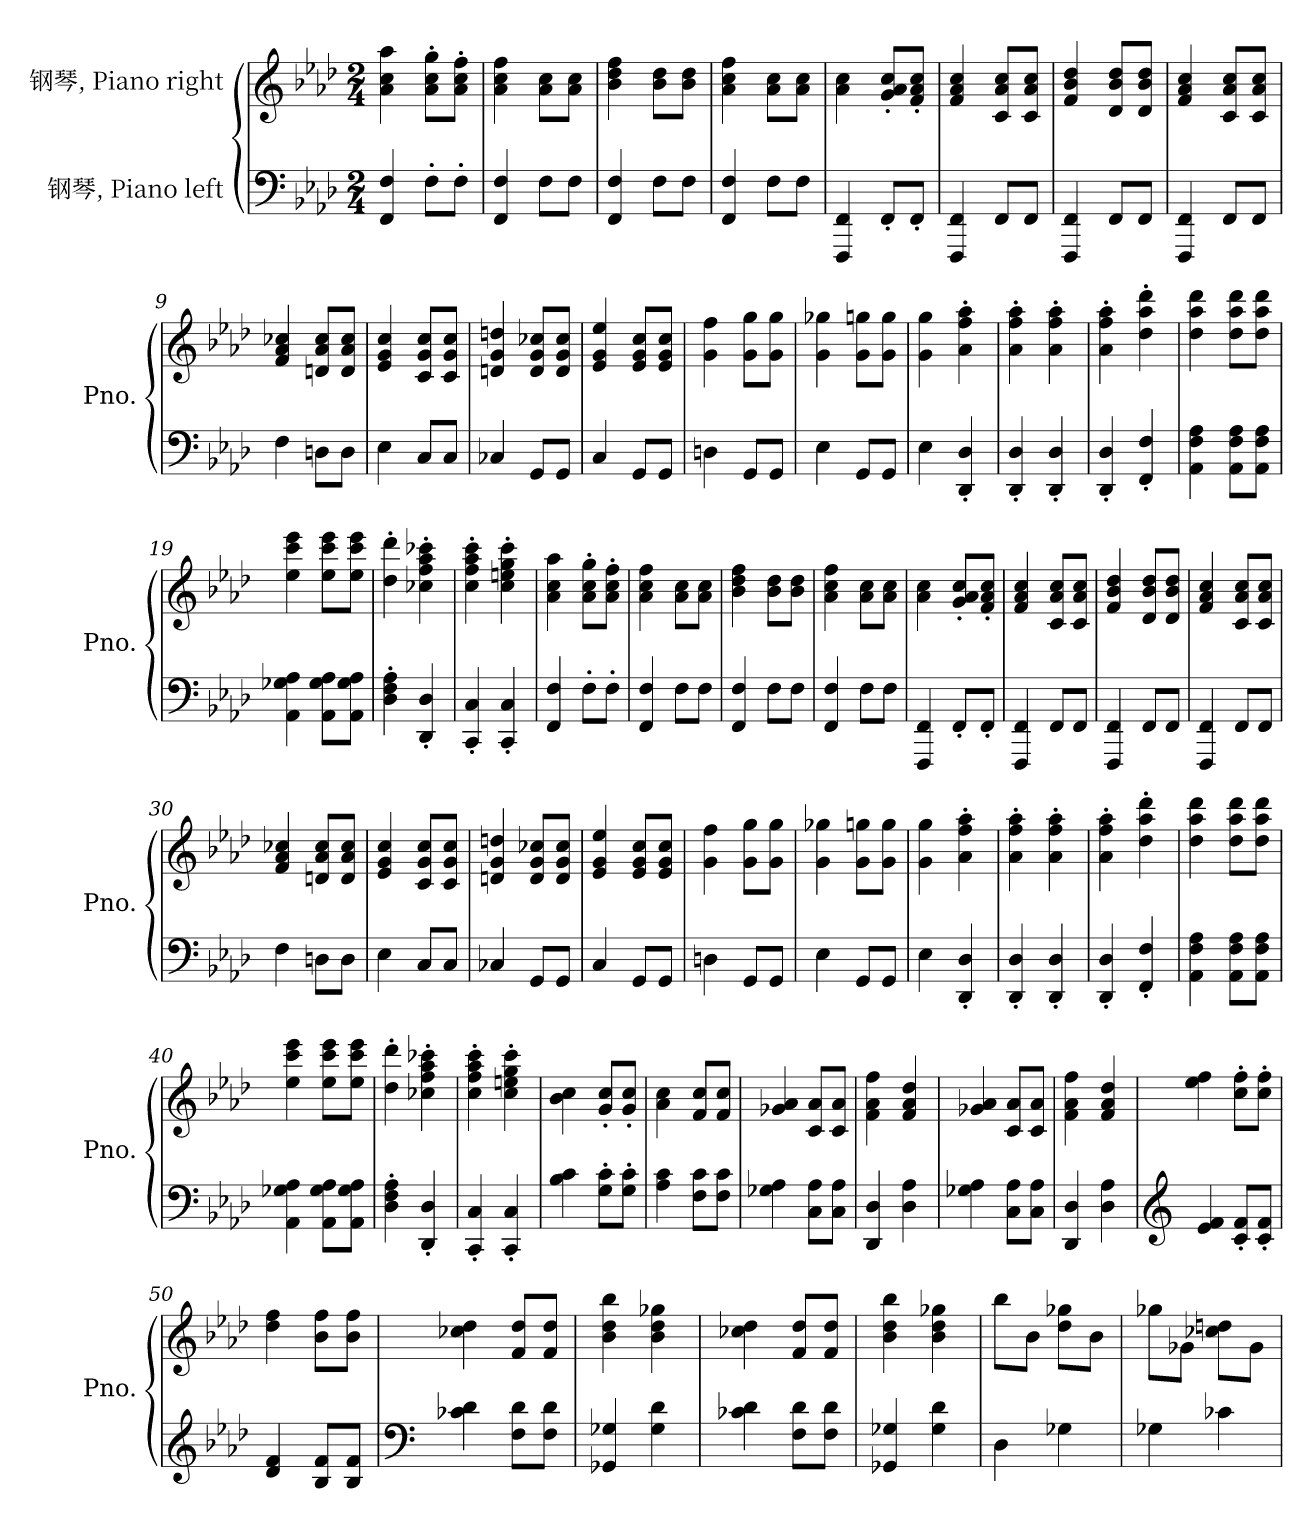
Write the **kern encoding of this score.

**kern	**kern
*part2	*part1
*staff2	*staff1
*I"钢琴, Piano left	*I"钢琴, Piano right
*I'Pno.	*I'Pno.
*clefF4	*clefG2
*k[b-e-a-d-]	*k[b-e-a-d-]
*M2/4	*M2/4
*MM226	*MM226
=1	=1
4FF/ 4F/	4a-\ 4cc\ 4aa-\
*	*MM224
8F'\L	8a-\' 8cc\' 8gg\'L
8F'\J	8a-\' 8cc\' 8ff\'J
=2	=2
*	*MM226
4FF/ 4F/	4a-\ 4cc\ 4ff\
*	*MM224
8F\L	8a-\ 8cc\L
8F\J	8a-\ 8cc\J
=3	=3
*	*MM226
4FF/ 4F/	4b-\ 4dd-\ 4ff\
*	*MM224
8F\L	8b-\ 8dd-\L
8F\J	8b-\ 8dd-\J
=4	=4
*	*MM226
4FF/ 4F/	4a-\ 4cc\ 4ff\
*	*MM220
8F\L	8a-\ 8cc\L
8F\J	8a-\ 8cc\J
=5	=5
*	*MM226
4FFF/ 4FF/	4a-\ 4cc\
*	*MM224
8FF'/L	8g/' 8a-/' 8cc/'L
8FF'/J	8f/' 8a-/' 8cc/'J
=6	=6
*	*MM226
4FFF/ 4FF/	4f/ 4a-/ 4cc/
*	*MM224
8FF/L	8c/ 8a-/ 8cc/L
8FF/J	8c/ 8a-/ 8cc/J
=7	=7
*	*MM226
4FFF/ 4FF/	4f/ 4b-/ 4dd-/
*	*MM224
8FF/L	8d-/ 8b-/ 8dd-/L
8FF/J	8d-/ 8b-/ 8dd-/J
=8	=8
*	*MM226
4FFF/ 4FF/	4f/ 4a-/ 4cc/
*	*MM221
8FF/L	8c/ 8a-/ 8cc/L
8FF/J	8c/ 8a-/ 8cc/J
!!LO:LB:g=z
=9	=9
*	*MM226
4F\	4f/ 4a-/ 4cc-X/
*	*MM224
8Dn\L	8dn/ 8a-/ 8cc-/L
8D\J	8d/ 8a-/ 8cc-/J
=10	=10
*	*MM226
4E-\	4e-/ 4g/ 4cc/
*	*MM224
8C/L	8c/ 8g/ 8cc/L
8C/J	8c/ 8g/ 8cc/J
=11	=11
*	*MM226
4C-X/	4dn/ 4g/ 4ddn/
*	*MM224
8GG/L	8d/ 8g/ 8cc-X/L
8GG/J	8d/ 8g/ 8cc-/J
=12	=12
*	*MM226
4C/	4e-/ 4g/ 4ee-/
*	*MM224
8GG/L	8e-/ 8g/ 8cc/L
8GG/J	8e-/ 8g/ 8cc/J
=13	=13
*	*MM226
4Dn\	4g\ 4ff\
*	*MM224
8GG/L	8g\ 8gg\L
8GG/J	8g\ 8gg\J
=14	=14
*	*MM226
4E-\	4g\ 4gg-X\
*	*MM224
8GG/L	8g\ 8ggn\L
8GG/J	8g\ 8gg\J
=15	=15
*	*MM214
4E-\	4g\ 4gg\
*	*MM216
4DD-/' 4D-/'	4a-\' 4ff\' 4aa-\'
=16	=16
4DD-/' 4D-/'	4a-\' 4ff\' 4aa-\'
4DD-/' 4D-/'	4a-\' 4ff\' 4aa-\'
=17	=17
*	*MM214
4DD-/' 4D-/'	4a-\' 4ff\' 4aa-\'
*	*MM217
4FF/' 4F/'	4dd-\' 4aa-\' 4ddd-\'
!!LO:LB:g=z
=18	=18
4AA-\ 4F\ 4A-\	4dd-\ 4aa-\ 4ddd-\
*	*MM216
8AA-\ 8F\ 8A-\L	8dd-\ 8aa-\ 8ddd-\L
8AA-\ 8F\ 8A-\J	8dd-\ 8aa-\ 8ddd-\J
=19	=19
*	*MM218
4AA-\ 4G-X\ 4A-\	4ee-\ 4ccc\ 4eee-\
*	*MM214
8AA-\ 8G-\ 8A-\L	8ee-\ 8ccc\ 8eee-\L
8AA-\ 8G-\ 8A-\J	8ee-\ 8ccc\ 8eee-\J
=20	=20
*	*MM218
4D-\' 4F\' 4A-\'	4dd-\' 4ddd-\'
*	*MM211
4DD-/' 4D-/'	4cc-X\' 4ff\' 4aa-\' 4ccc-X\'
=21	=21
*	*MM204
4CC/' 4C/'	4cc\' 4ff\' 4aa-\' 4ccc\'
*	*MM198
4CC/' 4C/'	4cc\' 4een\' 4gg\' 4ccc\'
=22	=22
*	*MM226
4FF/ 4F/	4a-\ 4cc\ 4aa-\
*	*MM224
8F'\L	8a-\' 8cc\' 8gg\'L
8F'\J	8a-\' 8cc\' 8ff\'J
=23	=23
*	*MM226
4FF/ 4F/	4a-\ 4cc\ 4ff\
*	*MM224
8F\L	8a-\ 8cc\L
8F\J	8a-\ 8cc\J
=24	=24
*	*MM226
4FF/ 4F/	4b-\ 4dd-\ 4ff\
*	*MM224
8F\L	8b-\ 8dd-\L
8F\J	8b-\ 8dd-\J
=25	=25
*	*MM226
4FF/ 4F/	4a-\ 4cc\ 4ff\
*	*MM220
8F\L	8a-\ 8cc\L
8F\J	8a-\ 8cc\J
=26	=26
*	*MM226
4FFF/ 4FF/	4a-\ 4cc\
*	*MM224
8FF'/L	8g/' 8a-/' 8cc/'L
8FF'/J	8f/' 8a-/' 8cc/'J
!!LO:LB:g=z
=27	=27
*	*MM226
4FFF/ 4FF/	4f/ 4a-/ 4cc/
*	*MM224
8FF/L	8c/ 8a-/ 8cc/L
8FF/J	8c/ 8a-/ 8cc/J
=28	=28
*	*MM226
4FFF/ 4FF/	4f/ 4b-/ 4dd-/
*	*MM224
8FF/L	8d-/ 8b-/ 8dd-/L
8FF/J	8d-/ 8b-/ 8dd-/J
=29	=29
*	*MM226
4FFF/ 4FF/	4f/ 4a-/ 4cc/
*	*MM221
8FF/L	8c/ 8a-/ 8cc/L
8FF/J	8c/ 8a-/ 8cc/J
=30	=30
*	*MM226
4F\	4f/ 4a-/ 4cc-X/
*	*MM224
8Dn\L	8dn/ 8a-/ 8cc-/L
8D\J	8d/ 8a-/ 8cc-/J
=31	=31
*	*MM226
4E-\	4e-/ 4g/ 4cc/
*	*MM224
8C/L	8c/ 8g/ 8cc/L
8C/J	8c/ 8g/ 8cc/J
=32	=32
*	*MM226
4C-X/	4dn/ 4g/ 4ddn/
*	*MM224
8GG/L	8d/ 8g/ 8cc-X/L
8GG/J	8d/ 8g/ 8cc-/J
=33	=33
*	*MM226
4C/	4e-/ 4g/ 4ee-/
*	*MM224
8GG/L	8e-/ 8g/ 8cc/L
8GG/J	8e-/ 8g/ 8cc/J
=34	=34
*	*MM226
4Dn\	4g\ 4ff\
*	*MM224
8GG/L	8g\ 8gg\L
8GG/J	8g\ 8gg\J
=35	=35
*	*MM226
4E-\	4g\ 4gg-X\
*	*MM224
8GG/L	8g\ 8ggn\L
8GG/J	8g\ 8gg\J
!!LO:LB:g=z
=36	=36
*	*MM214
4E-\	4g\ 4gg\
*	*MM216
4DD-/' 4D-/'	4a-\' 4ff\' 4aa-\'
=37	=37
4DD-/' 4D-/'	4a-\' 4ff\' 4aa-\'
4DD-/' 4D-/'	4a-\' 4ff\' 4aa-\'
=38	=38
*	*MM214
4DD-/' 4D-/'	4a-\' 4ff\' 4aa-\'
*	*MM217
4FF/' 4F/'	4dd-\' 4aa-\' 4ddd-\'
=39	=39
4AA-\ 4F\ 4A-\	4dd-\ 4aa-\ 4ddd-\
*	*MM216
8AA-\ 8F\ 8A-\L	8dd-\ 8aa-\ 8ddd-\L
8AA-\ 8F\ 8A-\J	8dd-\ 8aa-\ 8ddd-\J
=40	=40
*	*MM218
4AA-\ 4G-X\ 4A-\	4ee-\ 4ccc\ 4eee-\
*	*MM214
8AA-\ 8G-\ 8A-\L	8ee-\ 8ccc\ 8eee-\L
8AA-\ 8G-\ 8A-\J	8ee-\ 8ccc\ 8eee-\J
=41	=41
*	*MM218
4D-\' 4F\' 4A-\'	4dd-\' 4ddd-\'
*	*MM211
4DD-/' 4D-/'	4cc-X\' 4ff\' 4aa-\' 4ccc-X\'
=42	=42
4CC/' 4C/'	4cc\' 4ff\' 4aa-\' 4ccc\'
*	*MM208
4CC/' 4C/'	4cc\' 4een\' 4gg\' 4ccc\'
=43	=43
*	*MM226
4B-\ 4c\	4b-\ 4cc\
*	*MM224
8G\' 8c\'L	8g/' 8cc/'L
8G\' 8c\'J	8g/' 8cc/'J
=44	=44
*	*MM226
4A-\ 4c\	4a-\ 4cc\
*	*MM224
8F\ 8c\L	8f/ 8cc/L
8F\ 8c\J	8f/ 8cc/J
!!LO:LB:g=z
=45	=45
*	*MM226
4G-X\ 4A-\	4g-X/ 4a-/
*	*MM221
8C\ 8A-\L	8c/ 8a-/L
8C\ 8A-\J	8c/ 8a-/J
=46	=46
*	*MM224
4DD-/ 4D-/	4f\ 4a-\ 4ff\
4D-\ 4A-\	4f/ 4a-/ 4dd-/
=47	=47
*	*MM226
4G-X\ 4A-\	4g-X/ 4a-/
*	*MM221
8C\ 8A-\L	8c/ 8a-/L
8C\ 8A-\J	8c/ 8a-/J
=48	=48
*	*MM224
4DD-/ 4D-/	4f\ 4a-\ 4ff\
4D-\ 4A-\	4f/ 4a-/ 4dd-/
=49	=49
*clefG2	*
*	*MM226
4e-/ 4f/	4ee-\ 4ff\
*	*MM224
8c/' 8f/'L	8cc\' 8ff\'L
8c/' 8f/'J	8cc\' 8ff\'J
=50	=50
*	*MM226
4d-/ 4f/	4dd-\ 4ff\
*	*MM224
8B-/ 8f/L	8b-\ 8ff\L
8B-/ 8f/J	8b-\ 8ff\J
=51	=51
*clefF4	*
*	*MM226
4c-X\ 4d-\	4cc-X\ 4dd-\
*	*MM220
8F\ 8d-\L	8f/ 8dd-/L
8F\ 8d-\J	8f/ 8dd-/J
=52	=52
*	*MM223
4GG-X/ 4G-X/	4b-\ 4dd-\ 4bb-\
4G-\ 4d-\	4b-\ 4dd-\ 4gg-X\
!!LO:PB:g=z
=53	=53
*	*MM226
4c-X\ 4d-\	4cc-X\ 4dd-\
*	*MM219
8F\ 8d-\L	8f/ 8dd-/L
8F\ 8d-\J	8f/ 8dd-/J
=54	=54
*	*MM223
4GG-X/ 4G-X/	4b-\ 4dd-\ 4bb-\
*	*MM221
4G-\ 4d-\	4b-\ 4dd-\ 4gg-X\
=55	=55
*	*MM226
4D-\	8bb-\L
.	8b-\J
4G-X\	8dd-\ 8gg-X\L
.	8b-\J
=56	=56
4G-X\	8gg-X\L
.	8g-X\J
4c-X\	8cc-X\ 8ddn\L
.	8g-\J
=	=
*-	*-
